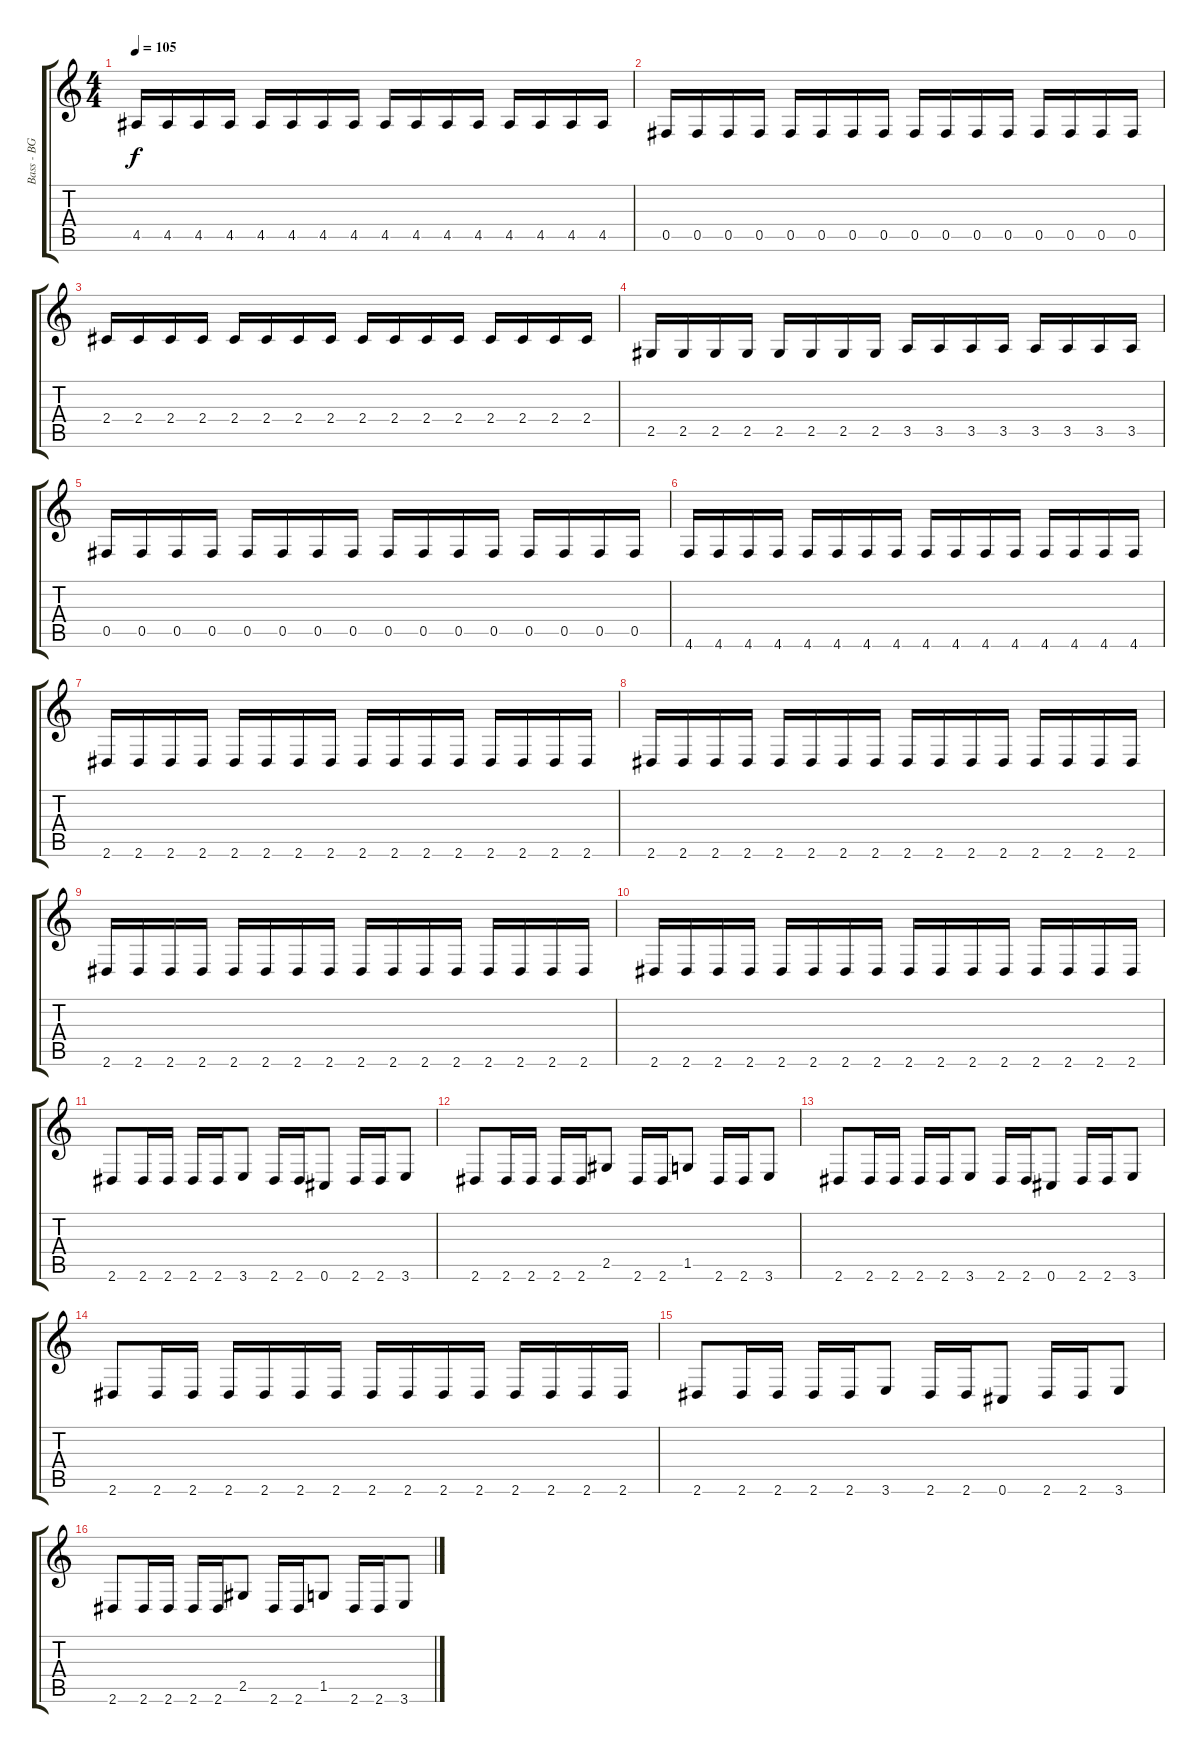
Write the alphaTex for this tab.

\track ("Bass - BG" "Bass - BG") {instrument electricbassfinger}
\staff {score tabs}
\tuning (Db4 Ab3 E3 B2 Gb2 Db2) {hide}
\ts (4 4)
\tempo 105
\clef g2
\ks c
4.5.16{dy f} 4.5.16 4.5.16 4.5.16 4.5.16 4.5.16 4.5.16 4.5.16 4.5.16 4.5.16 4.5.16 4.5.16 4.5.16 4.5.16 4.5.16 4.5.16 |
0.5.16 0.5.16 0.5.16 0.5.16 0.5.16 0.5.16 0.5.16 0.5.16 0.5.16 0.5.16 0.5.16 0.5.16 0.5.16 0.5.16 0.5.16 0.5.16 |
2.4.16 2.4.16 2.4.16 2.4.16 2.4.16 2.4.16 2.4.16 2.4.16 2.4.16 2.4.16 2.4.16 2.4.16 2.4.16 2.4.16 2.4.16 2.4.16 |
2.5.16 2.5.16 2.5.16 2.5.16 2.5.16 2.5.16 2.5.16 2.5.16 3.5.16 3.5.16 3.5.16 3.5.16 3.5.16 3.5.16 3.5.16 3.5.16 |
0.5.16 0.5.16 0.5.16 0.5.16 0.5.16 0.5.16 0.5.16 0.5.16 0.5.16 0.5.16 0.5.16 0.5.16 0.5.16 0.5.16 0.5.16 0.5.16 |
4.6.16 4.6.16 4.6.16 4.6.16 4.6.16 4.6.16 4.6.16 4.6.16 4.6.16 4.6.16 4.6.16 4.6.16 4.6.16 4.6.16 4.6.16 4.6.16 |
2.6.16 2.6.16 2.6.16 2.6.16 2.6.16 2.6.16 2.6.16 2.6.16 2.6.16 2.6.16 2.6.16 2.6.16 2.6.16 2.6.16 2.6.16 2.6.16 |
2.6.16 2.6.16 2.6.16 2.6.16 2.6.16 2.6.16 2.6.16 2.6.16 2.6.16 2.6.16 2.6.16 2.6.16 2.6.16 2.6.16 2.6.16 2.6.16 |
2.6.16 2.6.16 2.6.16 2.6.16 2.6.16 2.6.16 2.6.16 2.6.16 2.6.16 2.6.16 2.6.16 2.6.16 2.6.16 2.6.16 2.6.16 2.6.16 |
2.6.16 2.6.16 2.6.16 2.6.16 2.6.16 2.6.16 2.6.16 2.6.16 2.6.16 2.6.16 2.6.16 2.6.16 2.6.16 2.6.16 2.6.16 2.6.16 |
2.6.8 2.6.16 2.6.16 2.6.16 2.6.16 3.6.8 2.6.16 2.6.16 0.6.8 2.6.16 2.6.16 3.6.8 |
2.6.8 2.6.16 2.6.16 2.6.16 2.6.16 2.5.8 2.6.16 2.6.16 1.5.8 2.6.16 2.6.16 3.6.8 |
2.6.8 2.6.16 2.6.16 2.6.16 2.6.16 3.6.8 2.6.16 2.6.16 0.6.8 2.6.16 2.6.16 3.6.8 |
2.6.8 2.6.16 2.6.16 2.6.16 2.6.16 2.6.16 2.6.16 2.6.16 2.6.16 2.6.16 2.6.16 2.6.16 2.6.16 2.6.16 2.6.16 |
2.6.8 2.6.16 2.6.16 2.6.16 2.6.16 3.6.8 2.6.16 2.6.16 0.6.8 2.6.16 2.6.16 3.6.8 |
2.6.8 2.6.16 2.6.16 2.6.16 2.6.16 2.5.8 2.6.16 2.6.16 1.5.8 2.6.16 2.6.16 3.6.8
